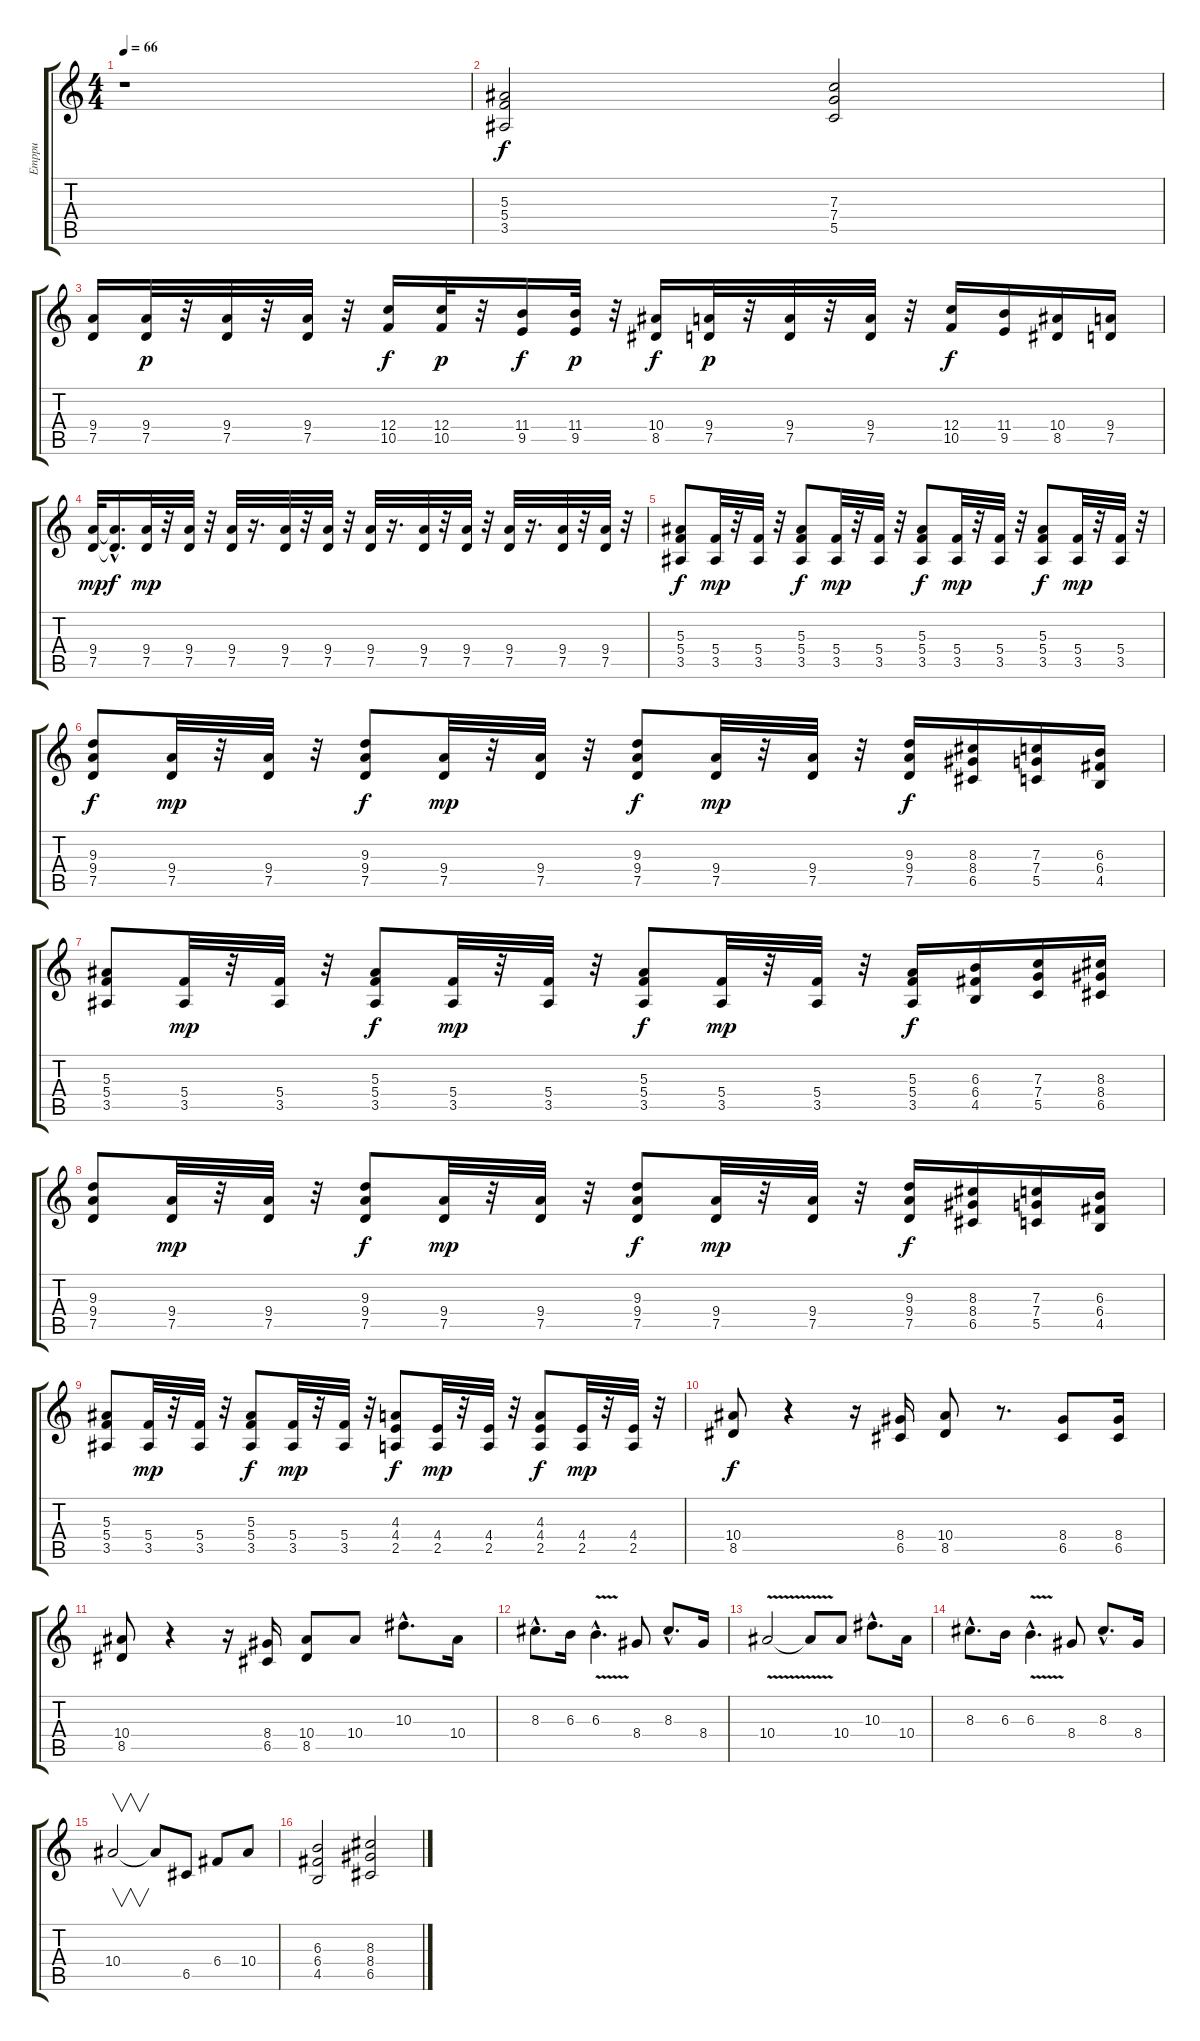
\track ("Emppu" "Emppu") {instrument distortionguitar}
\staff {score tabs}
\tuning (D4 A3 F3 C3 G2 D2) {hide}
\ts (4 4)
\tempo 66
\clef g2
\ks c
r.1{dy f} |
(5.3 5.4 3.5).2 (7.3 7.4 5.5).2 |
(9.4 7.5).16 (9.4 7.5).32{dy p} r.32 (9.4 7.5).32 r.32 (9.4 7.5).32 r.32 (12.4 10.5).16{dy f} (12.4 10.5).32{dy p} r.32 (11.4 9.5).16{dy f} (11.4 9.5).32{dy p} r.32 (10.4 8.5).16{dy f} (9.4 7.5).32{dy p} r.32 (9.4 7.5).32 r.32 (9.4 7.5).32 r.32 (12.4 10.5).16{dy f} (11.4 9.5).16 (10.4 8.5).16 (9.4 7.5).16 |
(9.4 7.5).32{dy mp} (9.4{hac t} 7.5{hac t}).16{d dy f} (9.4 7.5).32{dy mp} r.32 (9.4 7.5).32 r.32 (9.4 7.5).32 r.16{d} (9.4 7.5).32 r.32 (9.4 7.5).32 r.32 (9.4 7.5).32 r.16{d} (9.4 7.5).32 r.32 (9.4 7.5).32 r.32 (9.4 7.5).32 r.16{d} (9.4 7.5).32 r.32 (9.4 7.5).32 r.32 |
(5.3 5.4 3.5).8{dy f} (5.4 3.5).32{dy mp} r.32 (5.4 3.5).32 r.32 (5.3 5.4 3.5).8{dy f} (5.4 3.5).32{dy mp} r.32 (5.4 3.5).32 r.32 (5.3 5.4 3.5).8{dy f} (5.4 3.5).32{dy mp} r.32 (5.4 3.5).32 r.32 (5.3 5.4 3.5).8{dy f} (5.4 3.5).32{dy mp} r.32 (5.4 3.5).32 r.32 |
(9.3 9.4 7.5).8{dy f} (9.4 7.5).32{dy mp} r.32 (9.4 7.5).32 r.32 (9.3 9.4 7.5).8{dy f} (9.4 7.5).32{dy mp} r.32 (9.4 7.5).32 r.32 (9.3 9.4 7.5).8{dy f} (9.4 7.5).32{dy mp} r.32 (9.4 7.5).32 r.32 (9.3 9.4 7.5).16{dy f} (8.3 8.4 6.5).16 (7.3 7.4 5.5).16 (6.3 6.4 4.5).16 |
(5.3 5.4 3.5).8 (5.4 3.5).32{dy mp} r.32 (5.4 3.5).32 r.32 (5.3 5.4 3.5).8{dy f} (5.4 3.5).32{dy mp} r.32 (5.4 3.5).32 r.32 (5.3 5.4 3.5).8{dy f} (5.4 3.5).32{dy mp} r.32 (5.4 3.5).32 r.32 (5.3 5.4 3.5).16{dy f} (6.3 6.4 4.5).16 (7.3 7.4 5.5).16 (8.3 8.4 6.5).16 |
(9.3 9.4 7.5).8 (9.4 7.5).32{dy mp} r.32 (9.4 7.5).32 r.32 (9.3 9.4 7.5).8{dy f} (9.4 7.5).32{dy mp} r.32 (9.4 7.5).32 r.32 (9.3 9.4 7.5).8{dy f} (9.4 7.5).32{dy mp} r.32 (9.4 7.5).32 r.32 (9.3 9.4 7.5).16{dy f} (8.3 8.4 6.5).16 (7.3 7.4 5.5).16 (6.3 6.4 4.5).16 |
(5.3 5.4 3.5).8 (5.4 3.5).32{dy mp} r.32 (5.4 3.5).32 r.32 (5.3 5.4 3.5).8{dy f} (5.4 3.5).32{dy mp} r.32 (5.4 3.5).32 r.32 (4.3 4.4 2.5).8{dy f} (4.4 2.5).32{dy mp} r.32 (4.4 2.5).32 r.32 (4.3 4.4 2.5).8{dy f} (4.4 2.5).32{dy mp} r.32 (4.4 2.5).32 r.32 |
(10.4 8.5).8{dy f} r.4 r.16 (8.4 6.5).16 (10.4 8.5).8 r.8{d} (8.4 6.5).8 (8.4 6.5).16 |
(10.4 8.5).8 r.4 r.16 (8.4 6.5).16 (10.4 8.5).8 10.4.8 10.3{hac}.8{d} 10.4.16 |
8.3{hac}.8{d} 6.3.16 6.3{v hac}.4{d} 8.4.8 8.3{hac}.8{d} 8.4.16 |
10.4{v}.2 10.4{t}.8 10.4.8 10.3{hac}.8{d} 10.4.16 |
8.3{hac}.8{d} 6.3.16 6.3{v hac}.4{d} 8.4.8 8.3{hac}.8{d} 8.4.16 |
10.4.2{v} 10.4{t}.8 6.5.8 6.4.8 10.4.8 |
(6.3 6.4 4.5).2 (8.3 8.4 6.5).2
